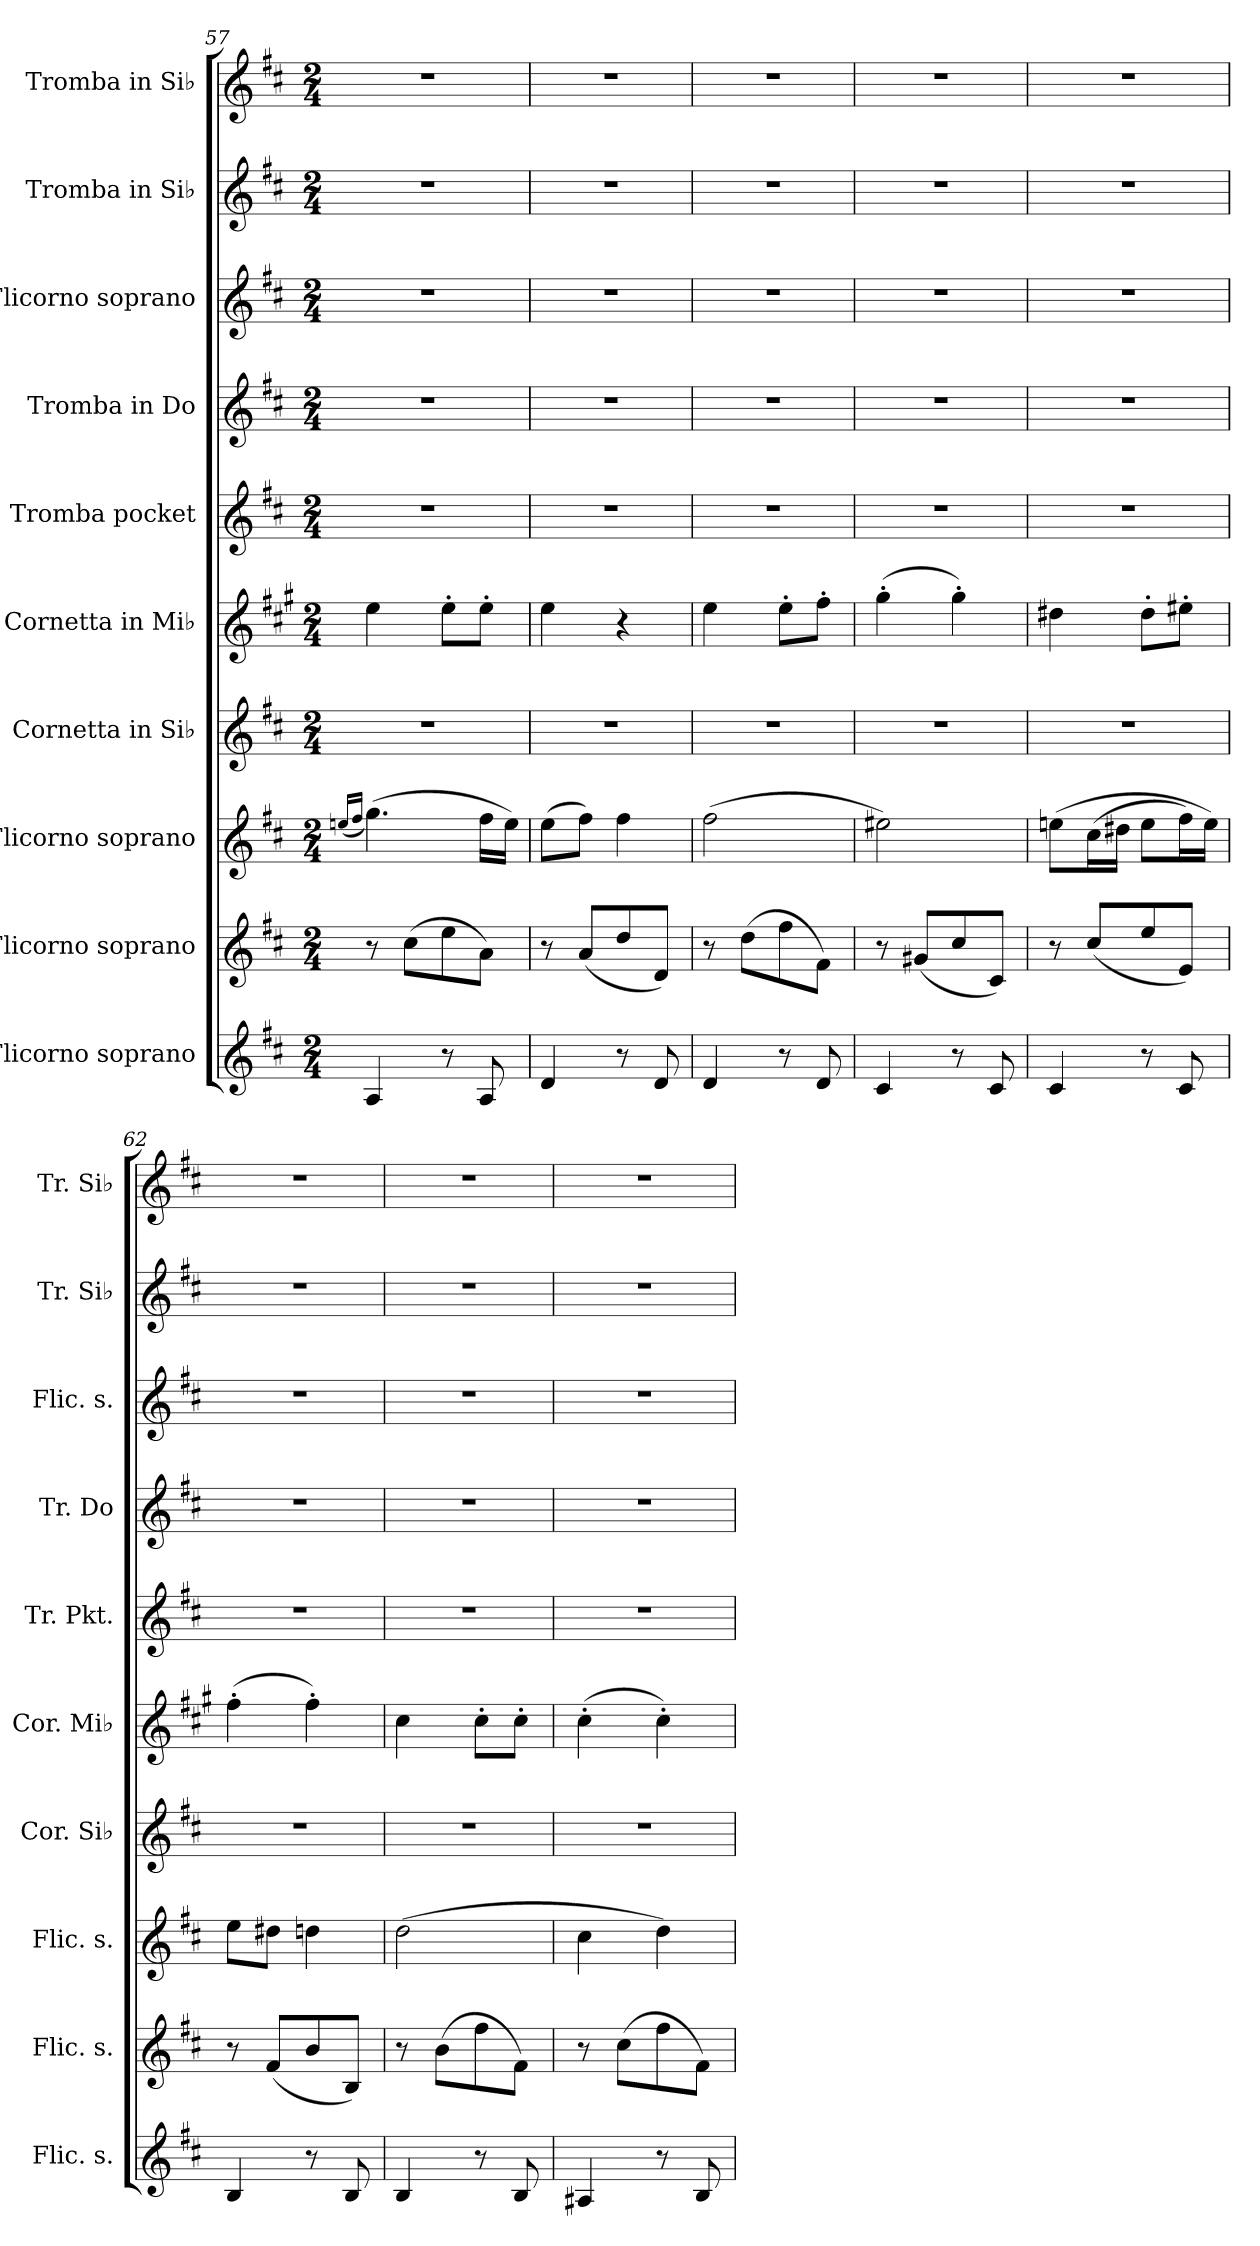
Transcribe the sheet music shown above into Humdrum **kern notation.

**kern	**kern	**kern	**kern	**kern	**kern	**kern	**kern	**kern	**kern
*part10	*part9	*part8	*part7	*part6	*part5	*part4	*part3	*part2	*part1
*staff10	*staff9	*staff8	*staff7	*staff6	*staff5	*staff4	*staff3	*staff2	*staff1
*I"Flicorno soprano	*I"Flicorno soprano	*I"Flicorno soprano	*I"Cornetta in Si♭	*I"Cornetta in Mi♭	*I"Tromba pocket	*I"Tromba in Do	*I"Flicorno soprano	*I"Tromba in Si♭	*I"Tromba in Si♭
*I'Flic. s.	*I'Flic. s.	*I'Flic. s.	*I'Cor. Si♭	*I'Cor. Mi♭	*I'Tr. Pkt.	*I'Tr. Do	*I'Flic. s.	*I'Tr. Si♭	*I'Tr. Si♭
*clefG2	*clefG2	*clefG2	*clefG2	*clefG2	*clefG2	*clefG2	*clefG2	*clefG2	*clefG2
*ITrd1c2	*ITrd1c2	*ITrd1c2	*ITrd1c2	*ITrd-2c-3	*ITrd1c2	*ITrd1c2	*ITrd1c2	*ITrd1c2	*ITrd1c2
*k[]	*k[]	*k[]	*k[]	*k[]	*k[]	*k[]	*k[]	*k[]	*k[]
*M2/4	*M2/4	*M2/4	*M2/4	*M2/4	*M2/4	*M2/4	*M2/4	*M2/4	*M2/4
=57	=57	=57	=57	=57	=57	=57	=57	=57	=57
.	.	(<16qddn/LL	.	.	.	.	.	.	.
.	.	16qee/JJ	.	.	.	.	.	.	.
4G/	8r	(>4.ff\)	2r	4gg\	2r	2r	2r	2r	2r
.	(>8b\L	.	.	.	.	.	.	.	.
8r	8dd\	.	.	8gg'\L	.	.	.	.	.
8G/	8g\J)	16ee\LL	.	8gg'\J	.	.	.	.	.
.	.	16dd\JJ)	.	.	.	.	.	.	.
!!LO:PB:g=z
=58	=58	=58	=58	=58	=58	=58	=58	=58	=58
4c/	8r	(>8dd\L	2r	4gg\	2r	2r	2r	2r	2r
.	(<8g/L	8ee\J)	.	.	.	.	.	.	.
8r	8cc/	4ee\	.	4r	.	.	.	.	.
8c/	8c/J)	.	.	.	.	.	.	.	.
=59	=59	=59	=59	=59	=59	=59	=59	=59	=59
4c/	8r	(>2ee\	2r	4gg\	2r	2r	2r	2r	2r
.	(>8cc\L	.	.	.	.	.	.	.	.
8r	8ee\	.	.	8gg'\L	.	.	.	.	.
8c/	8e\J)	.	.	8aa'\J	.	.	.	.	.
=60	=60	=60	=60	=60	=60	=60	=60	=60	=60
4B/	8r	2dd#X\)	2r	(>4bb'\	2r	2r	2r	2r	2r
.	(<8f#X/L	.	.	.	.	.	.	.	.
8r	8b/	.	.	4bb'\)	.	.	.	.	.
8B/	8B/J)	.	.	.	.	.	.	.	.
=61	=61	=61	=61	=61	=61	=61	=61	=61	=61
4B/	8r	(>8ddn\L	2r	4ff#X\	2r	2r	2r	2r	2r
.	(<8b/L	(>16b\L	.	.	.	.	.	.	.
.	.	16cc#X\JJ	.	.	.	.	.	.	.
8r	8dd/	8dd\L	.	8ff#'\L	.	.	.	.	.
8B/	8d/J)	16ee\L)	.	8gg#X'\J	.	.	.	.	.
.	.	16dd\JJ)	.	.	.	.	.	.	.
=62	=62	=62	=62	=62	=62	=62	=62	=62	=62
4A/	8r	8dd\L	2r	(>4aa'\	2r	2r	2r	2r	2r
.	(<8e/L	8cc#X\J	.	.	.	.	.	.	.
8r	8a/	4ccn\	.	4aa'\)	.	.	.	.	.
8A/	8A/J)	.	.	.	.	.	.	.	.
=63	=63	=63	=63	=63	=63	=63	=63	=63	=63
4A/	8r	(>2cc\	2r	4ee\	2r	2r	2r	2r	2r
.	(>8a\L	.	.	.	.	.	.	.	.
8r	8ee\	.	.	8ee'\L	.	.	.	.	.
8A/	8e\J)	.	.	8ee'\J	.	.	.	.	.
=64	=64	=64	=64	=64	=64	=64	=64	=64	=64
4G#X/	8r	4b\	2r	(>4ee'\	2r	2r	2r	2r	2r
.	(>8b\L	.	.	.	.	.	.	.	.
8r	8ee\	4cc\)	.	4ee'\)	.	.	.	.	.
8A/	8e\J)	.	.	.	.	.	.	.	.
=	=	=	=	=	=	=	=	=	=
*-	*-	*-	*-	*-	*-	*-	*-	*-	*-
